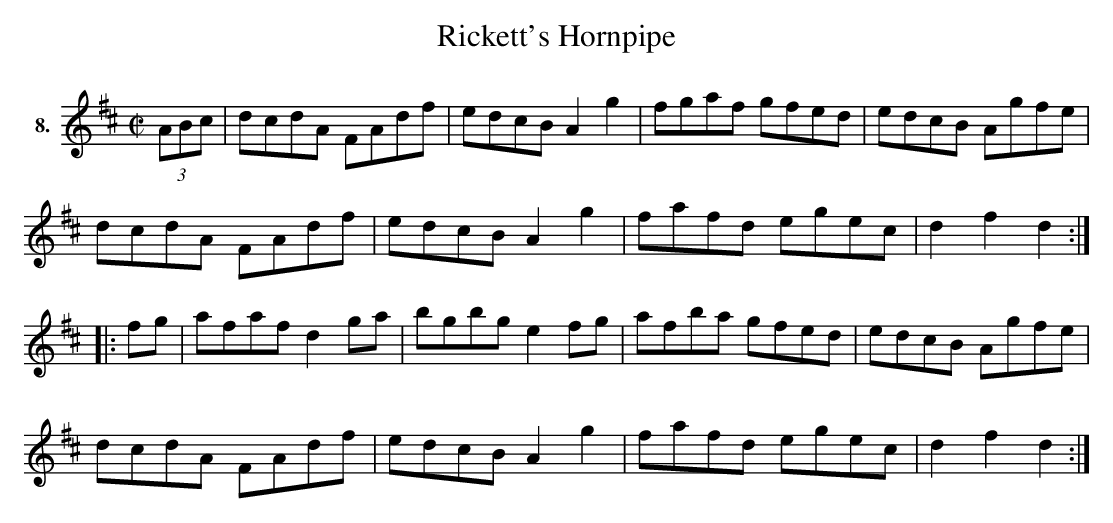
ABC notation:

X:1
T:Rickett's Hornpipe
M:C|
L:1/8
K:D
V:1 clef=treble name="8."
[V:1] (3ABc|dcdA FAdf|edcB A2g2|fgaf gfed|edcB Agfe|
dcdA FAdf|edcB A2g2|fafd egec|d2f2d2:|
|:fg|afaf d2ga|bgbg e2fg|afba gfed|edcB Agfe|
dcdA FAdf|edcB A2g2|fafd egec|d2f2d2:|
